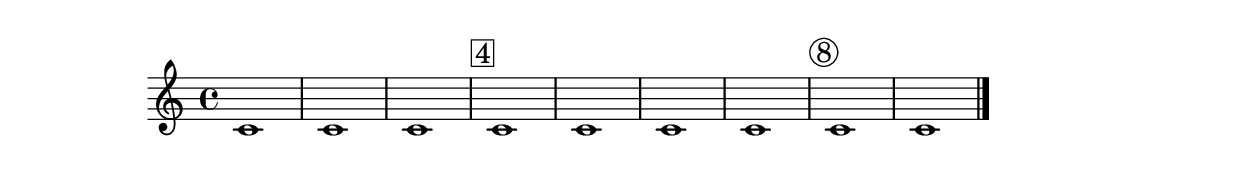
%% Do not edit this file; it is automatically
%% generated from LSR http://lsr.dsi.unimi.it
%% This file is in the public domain.
\version "2.13.39"

\header {
  lsrtags = "rhythms, tweaks-and-overrides"

%% Translation of GIT committish: 5160eccb26cee0bfd802d844233e4a8d795a1e94
  texidoces = "

Los números de compás también se pueden imprimir dentro de rectángulos o de circunferencias.

"
  doctitlees = "Imprimir números de compás dentro de rectángulos o circunferencias"



%% Translation of GIT committish: 0a868be38a775ecb1ef935b079000cebbc64de40
  texidocde = "
Taktnummern können auch in Boxen oder Kreisen gesetzt werden.

"
  doctitlede = "Setzen von Taktnummern in Kästen oder Kreisen"



%% Translation of GIT committish: 374d57cf9b68ddf32a95409ce08ba75816900f6b
  texidocfr = "
Les numéros de mesures peuvent être encadrés ou entourés d'un cercle.

"
  doctitlefr = "Inscrire le numéro de mesure dans un cadre ou un cercle"

  texidoc = "
Bar numbers can also be printed inside boxes or circles.

"
  doctitle = "Printing bar numbers inside boxes or circles"
} % begin verbatim

\relative c' {
  % Prevent bar numbers at the end of a line and permit them elsewhere
  \override Score.BarNumber #'break-visibility = #end-of-line-invisible
  \set Score.barNumberVisibility = #(every-nth-bar-number-visible 4)

  % Increase the size of the bar number by 2
  \override Score.BarNumber #'font-size = #2

  % Draw a box round the following bar number(s)
  \override Score.BarNumber #'stencil
    = #(make-stencil-boxer 0.1 0.25 ly:text-interface::print)
  \repeat unfold 5 { c1 }

  % Draw a circle round the following bar number(s)
  \override Score.BarNumber #'stencil
    = #(make-stencil-circler 0.1 0.25 ly:text-interface::print)
  \repeat unfold 4 { c1 } \bar "|."
}

